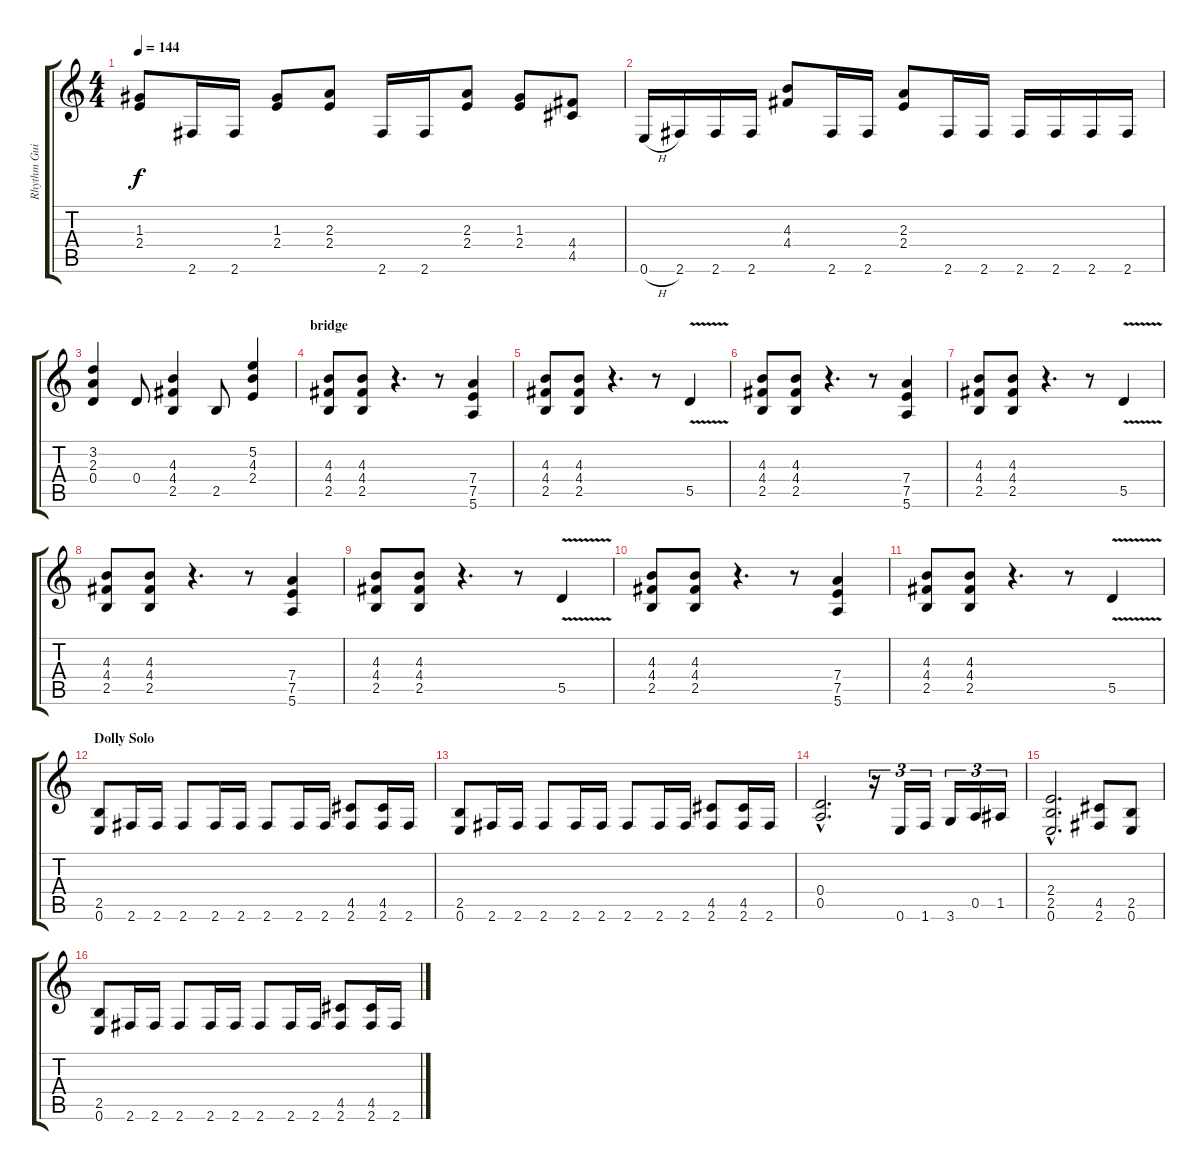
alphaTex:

\track ("Rhythm Guitar" "Rhythm Gui") {instrument distortionguitar}
\staff {score tabs}
\tuning (E4 B3 G3 D3 A2 E2) {hide}
\ts (4 4)
\tempo 144
\clef g2
\ks c
(1.3 2.4).8{dy f} 2.6.16 2.6.16 (1.3 2.4).8 (2.3 2.4).8 2.6.16 2.6.16 (2.3 2.4).8 (1.3 2.4).8 (4.4 4.5).8 |
0.6{h}.16 2.6.16 2.6.16 2.6.16 (4.3 4.4).8 2.6.16 2.6.16 (2.3 2.4).8 2.6.16 2.6.16 2.6.16 2.6.16 2.6.16 2.6.16 |
(3.2 2.3 0.4).4 0.4.8 (4.3 4.4 2.5).4 2.5.8 (5.2 4.3 2.4).4 |
\section ("" "bridge")
(4.3 4.4 2.5).8 (4.3 4.4 2.5).8 r.4{d} r.8 (7.4 7.5 5.6).4 |
(4.3 4.4 2.5).8 (4.3 4.4 2.5).8 r.4{d} r.8 5.5{v}.4 |
(4.3 4.4 2.5).8 (4.3 4.4 2.5).8 r.4{d} r.8 (7.4 7.5 5.6).4 |
(4.3 4.4 2.5).8 (4.3 4.4 2.5).8 r.4{d} r.8 5.5{v}.4 |
(4.3 4.4 2.5).8 (4.3 4.4 2.5).8 r.4{d} r.8 (7.4 7.5 5.6).4 |
(4.3 4.4 2.5).8 (4.3 4.4 2.5).8 r.4{d} r.8 5.5{v}.4 |
(4.3 4.4 2.5).8 (4.3 4.4 2.5).8 r.4{d} r.8 (7.4 7.5 5.6).4 |
(4.3 4.4 2.5).8 (4.3 4.4 2.5).8 r.4{d} r.8 5.5{v}.4 |
\section ("" "Dolly Solo")
(2.5 0.6).8 2.6.16 2.6.16 2.6.8 2.6.16 2.6.16 2.6.8 2.6.16 2.6.16 (4.5 2.6).8 (4.5 2.6).16 2.6.16 |
(2.5 0.6).8 2.6.16 2.6.16 2.6.8 2.6.16 2.6.16 2.6.8 2.6.16 2.6.16 (4.5 2.6).8 (4.5 2.6).16 2.6.16 |
(0.4{hac} 0.5{hac}).2{d} r.16{tu (3 2)} 0.6.16{tu (3 2)} 1.6.16{tu (3 2)} 3.6.16{tu (3 2)} 0.5.16{tu (3 2)} 1.5.16{tu (3 2)} |
(2.4{hac} 2.5{hac} 0.6{hac}).2{d} (4.5 2.6).8 (2.5 0.6).8 |
(2.5 0.6).8 2.6.16 2.6.16 2.6.8 2.6.16 2.6.16 2.6.8 2.6.16 2.6.16 (4.5 2.6).8 (4.5 2.6).16 2.6.16
